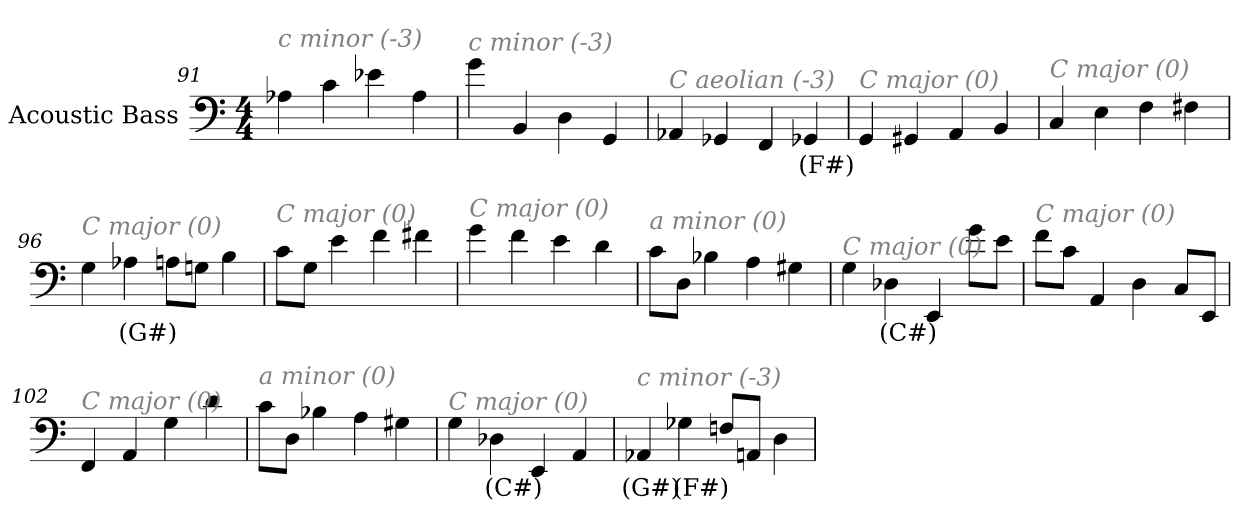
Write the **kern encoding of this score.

**kern	**text
*part1	*part1
*staff1	*staff1
*I"Acoustic Bass	*
*clefF4	*
*ITrd7c12	*
*k[]	*
*C:	*
*M4/4	*
=91	=91
!LO:TX:i:color=#808080:t=c minor (-3)	!
4AA-X	.
4C	.
4E-X	.
4AA-	.
=92	=92
!LO:TX:i:color=#808080:t=c minor (-3)	!
4G	.
4BBB	.
4DD	.
4GGG	.
=93	=93
!LO:TX:i:color=#808080:t=C aeolian (-3)	!
4AAA-X	.
4GGG-X	.
4FFF	.
4GGG-Xi	(F#)
=94	=94
!LO:TX:i:color=#808080:t=C major (0)	!
4GGG	.
4GGG#X	.
4AAA	.
4BBB	.
=95	=95
!LO:TX:i:color=#808080:t=C major (0)	!
4CC	.
4EE	.
4FF	.
4FF#X	.
=96	=96
!LO:TX:i:color=#808080:t=C major (0)	!
4GG	.
4AA-Xi	(G#)
8AAL	.
8GGnJ	.
4BB	.
=97	=97
!LO:TX:i:color=#808080:t=C major (0)	!
8CL	.
8GGJ	.
4E	.
4F	.
4F#X	.
=98	=98
!LO:TX:i:color=#808080:t=C major (0)	!
4G	.
4F	.
4E	.
4D	.
=99	=99
!LO:TX:i:color=#808080:t=a minor (0)	!
8CL	.
8DDJ	.
4BB-X	.
4AA	.
4GG#X	.
=100	=100
!LO:TX:i:color=#808080:t=C major (0)	!
4GG	.
4DD-Xi	(C#)
4EEE	.
8GL	.
8EJ	.
=101	=101
!LO:TX:i:color=#808080:t=C major (0)	!
8FL	.
8CJ	.
4AAA	.
4DD	.
8CCL	.
8EEEJ	.
=102	=102
!LO:TX:i:color=#808080:t=C major (0)	!
4FFF	.
4AAA	.
4GG	.
4D	.
=103	=103
!LO:TX:i:color=#808080:t=a minor (0)	!
8CL	.
8DDJ	.
4BB-X	.
4AA	.
4GG#X	.
=104	=104
!LO:TX:i:color=#808080:t=C major (0)	!
4GG	.
4DD-Xi	(C#)
4EEE	.
4AAA	.
=105	=105
!LO:TX:i:color=#808080:t=c minor (-3)	!
4AAA-Xi	(G#)
4GG-Xi	(F#)
8FFnL	.
8AAAJ	.
4DD	.
=	=
*-	*-
